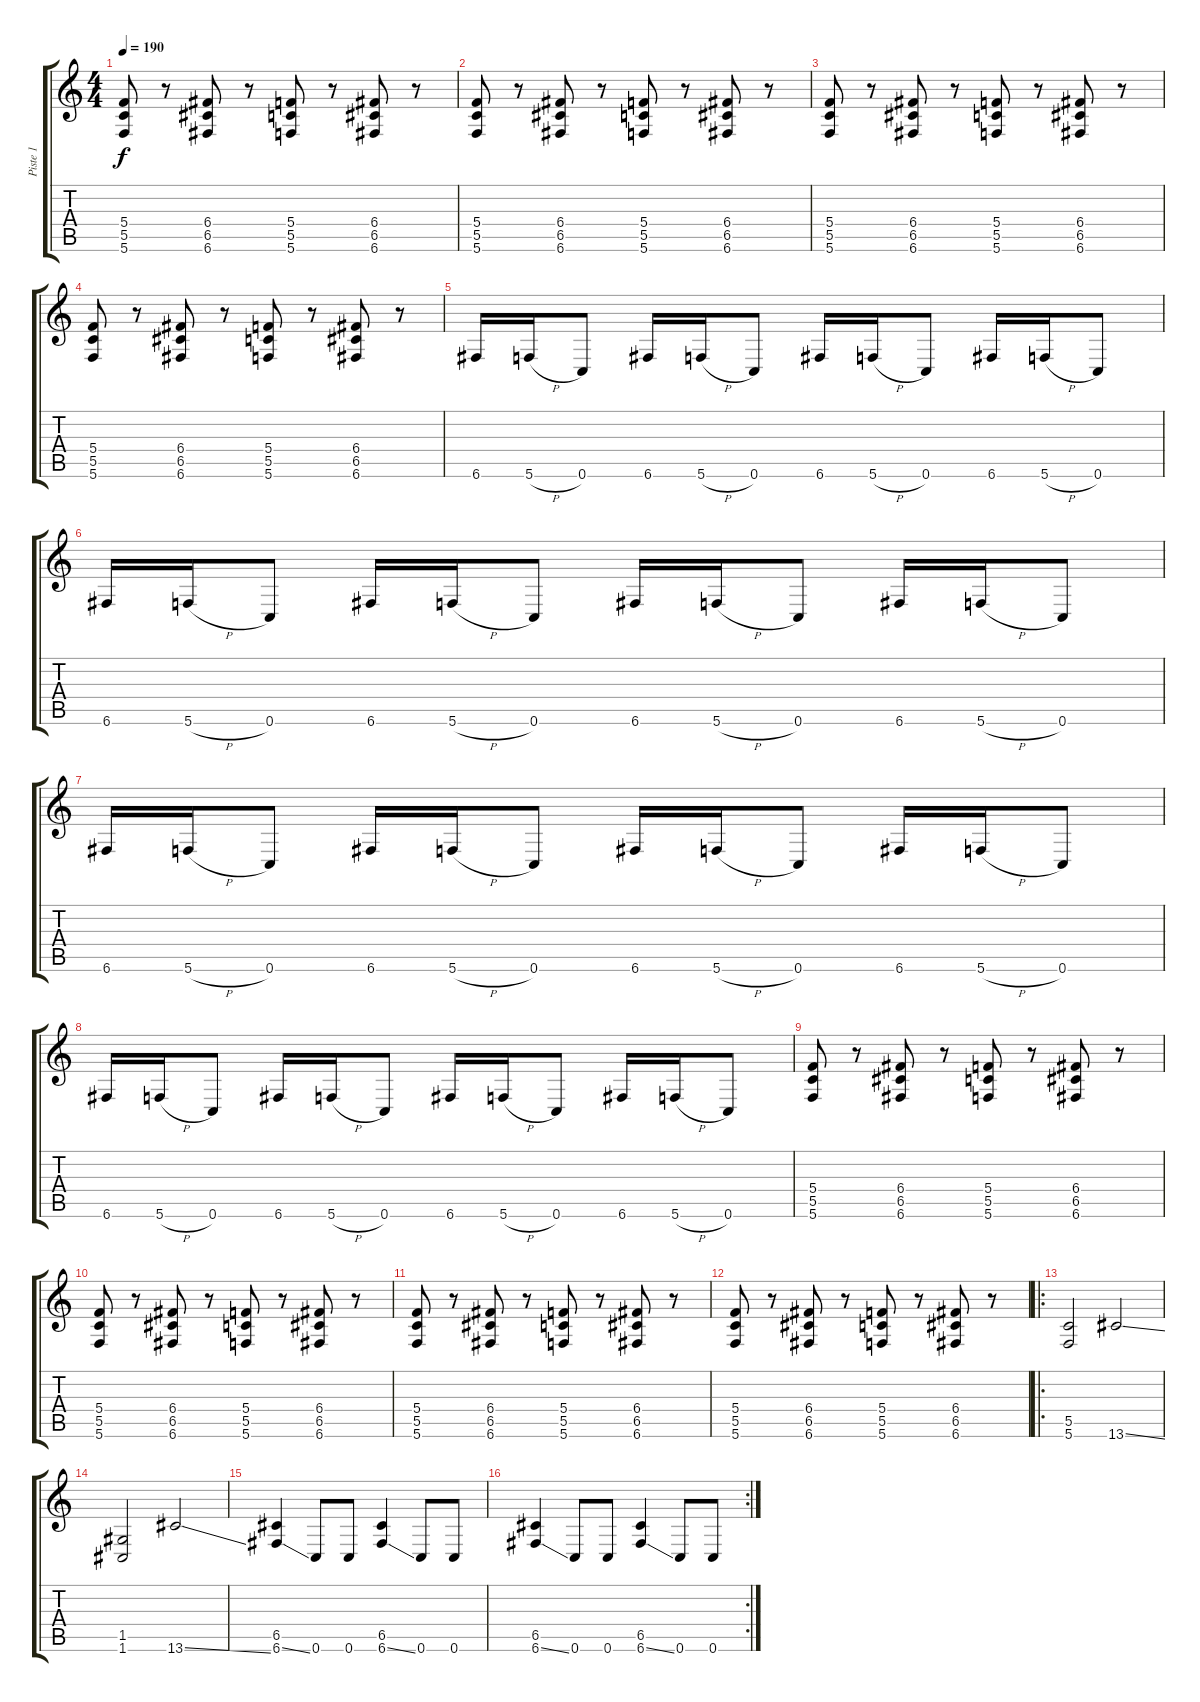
\track ("Piste 1" "Piste 1") {instrument distortionguitar}
\staff {score tabs}
\tuning (D4 A3 F3 C3 G2 C2) {hide}
\ts (4 4)
\tempo 190
\clef g2
\ks c
(5.4 5.5 5.6).8{dy f} r.8 (6.4 6.5 6.6).8 r.8 (5.4 5.5 5.6).8 r.8 (6.4 6.5 6.6).8 r.8 |
(5.4 5.5 5.6).8 r.8 (6.4 6.5 6.6).8 r.8 (5.4 5.5 5.6).8 r.8 (6.4 6.5 6.6).8 r.8 |
(5.4 5.5 5.6).8 r.8 (6.4 6.5 6.6).8 r.8 (5.4 5.5 5.6).8 r.8 (6.4 6.5 6.6).8 r.8 |
(5.4 5.5 5.6).8 r.8 (6.4 6.5 6.6).8 r.8 (5.4 5.5 5.6).8 r.8 (6.4 6.5 6.6).8 r.8 |
6.6.16 5.6{h}.16 0.6.8 6.6.16 5.6{h}.16 0.6.8 6.6.16 5.6{h}.16 0.6.8 6.6.16 5.6{h}.16 0.6.8 |
6.6.16 5.6{h}.16 0.6.8 6.6.16 5.6{h}.16 0.6.8 6.6.16 5.6{h}.16 0.6.8 6.6.16 5.6{h}.16 0.6.8 |
6.6.16 5.6{h}.16 0.6.8 6.6.16 5.6{h}.16 0.6.8 6.6.16 5.6{h}.16 0.6.8 6.6.16 5.6{h}.16 0.6.8 |
6.6.16 5.6{h}.16 0.6.8 6.6.16 5.6{h}.16 0.6.8 6.6.16 5.6{h}.16 0.6.8 6.6.16 5.6{h}.16 0.6.8 |
(5.4 5.5 5.6).8 r.8 (6.4 6.5 6.6).8 r.8 (5.4 5.5 5.6).8 r.8 (6.4 6.5 6.6).8 r.8 |
(5.4 5.5 5.6).8 r.8 (6.4 6.5 6.6).8 r.8 (5.4 5.5 5.6).8 r.8 (6.4 6.5 6.6).8 r.8 |
(5.4 5.5 5.6).8 r.8 (6.4 6.5 6.6).8 r.8 (5.4 5.5 5.6).8 r.8 (6.4 6.5 6.6).8 r.8 |
(5.4 5.5 5.6).8 r.8 (6.4 6.5 6.6).8 r.8 (5.4 5.5 5.6).8 r.8 (6.4 6.5 6.6).8 r.8 |
\ro
(5.5 5.6).2 13.6{ss}.2 |
(1.5 1.6).2 13.6{ss}.2 |
(6.5 6.6{ss}).4 0.6.8 0.6.8 (6.5 6.6{ss}).4 0.6.8 0.6.8 |
\rc 2
(6.5 6.6{ss}).4 0.6.8 0.6.8 (6.5 6.6{ss}).4 0.6.8 0.6.8
